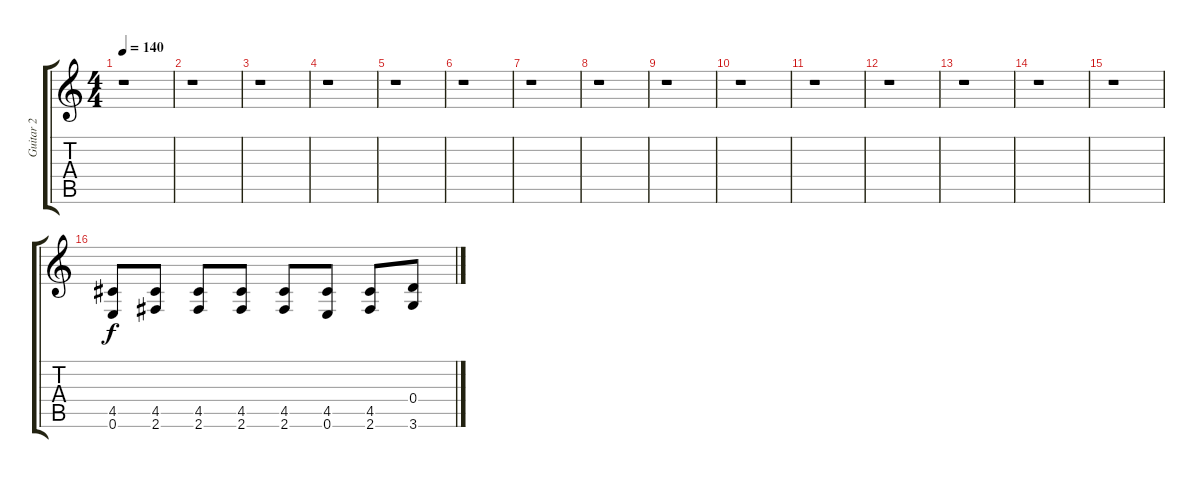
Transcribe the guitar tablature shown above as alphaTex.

\track ("Guitar 2" "Guitar 2") {instrument distortionguitar}
\staff {score tabs}
\tuning (E4 B3 G3 D3 A2 E2) {hide}
\ts (4 4)
\tempo 140
\clef g2
\ks c
r.1{dy f} |
r.1 |
r.1 |
r.1 |
r.1 |
r.1 |
r.1 |
r.1 |
r.1 |
r.1 |
r.1 |
r.1 |
r.1 |
r.1 |
r.1 |
(4.5 0.6).8 (4.5 2.6).8 (4.5 2.6).8 (4.5 2.6).8 (4.5 2.6).8 (4.5 0.6).8 (4.5 2.6).8 (0.4 3.6).8
